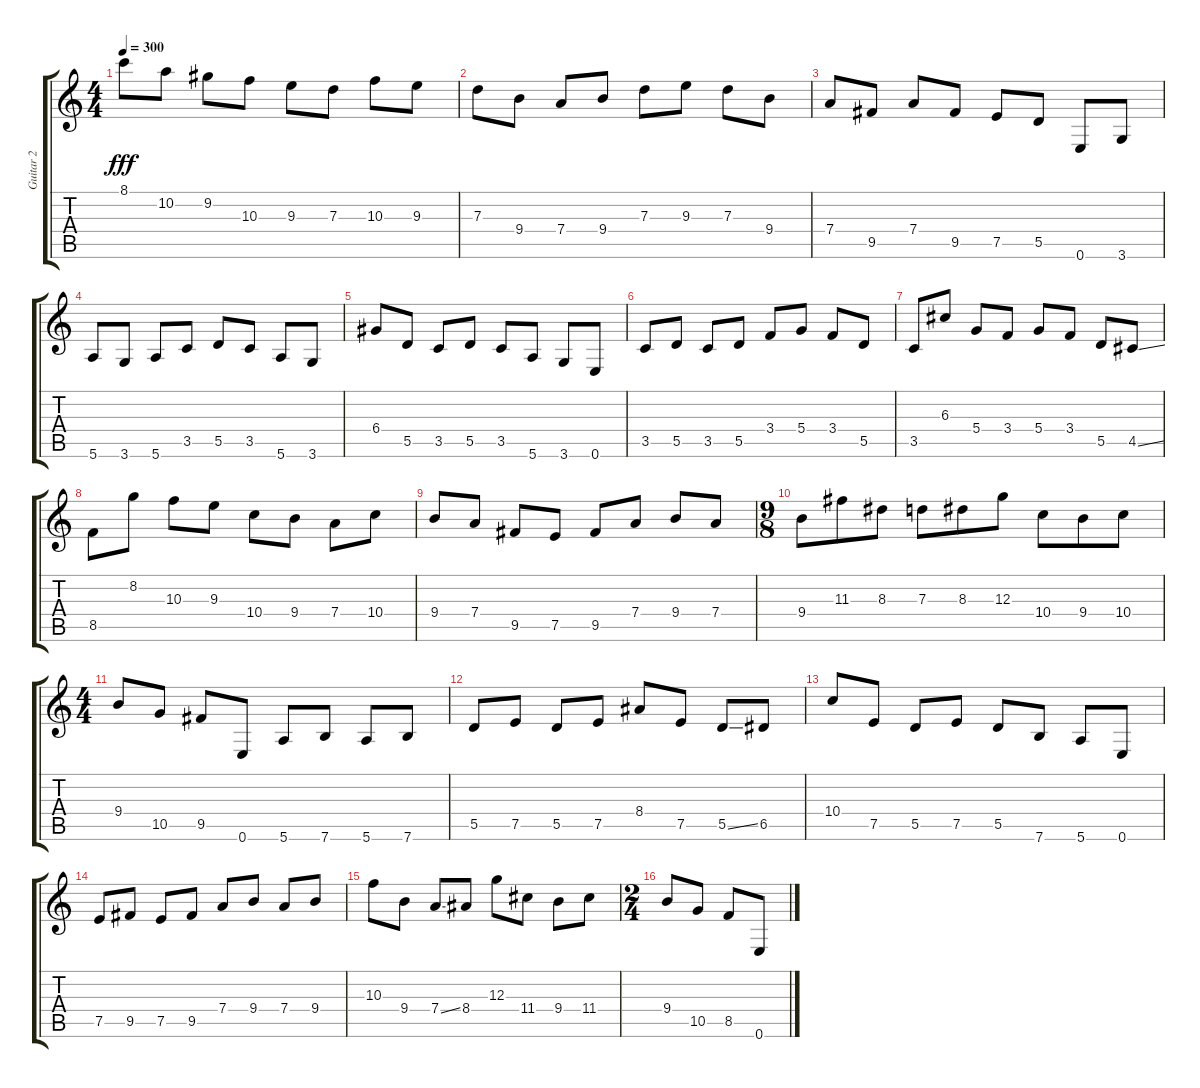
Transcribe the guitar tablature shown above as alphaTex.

\track ("Guitar 2" "Guitar 2") {instrument distortionguitar}
\staff {score tabs}
\tuning (E4 B3 G3 D3 A2 E2) {hide}
\ts (4 4)
\tempo 300
\clef g2
\ks c
8.1.8{dy fff} 10.2.8 9.2.8 10.3.8 9.3.8 7.3.8 10.3.8 9.3.8 |
7.3.8 9.4.8 7.4.8 9.4.8 7.3.8 9.3.8 7.3.8 9.4.8 |
7.4.8 9.5.8 7.4.8 9.5.8 7.5.8 5.5.8 0.6.8 3.6.8 |
5.6.8 3.6.8 5.6.8 3.5.8 5.5.8 3.5.8 5.6.8 3.6.8 |
6.4.8 5.5.8 3.5.8 5.5.8 3.5.8 5.6.8 3.6.8 0.6.8 |
3.5.8 5.5.8 3.5.8 5.5.8 3.4.8 5.4.8 3.4.8 5.5.8 |
3.5.8 6.3.8 5.4.8 3.4.8 5.4.8 3.4.8 5.5.8 4.5{ss}.8 |
8.5.8 8.2.8 10.3.8 9.3.8 10.4.8 9.4.8 7.4.8 10.4.8 |
9.4.8 7.4.8 9.5.8 7.5.8 9.5.8 7.4.8 9.4.8 7.4.8 |
\ts (9 8)
9.4.8 11.3.8 8.3.8 7.3.8 8.3.8 12.3.8 10.4.8 9.4.8 10.4.8 |
\ts (4 4)
9.4.8 10.5.8 9.5.8 0.6.8 5.6.8 7.6.8 5.6.8 7.6.8 |
5.5.8 7.5.8 5.5.8 7.5.8 8.4.8 7.5.8 5.5{ss}.8 6.5.8 |
10.4.8 7.5.8 5.5.8 7.5.8 5.5.8 7.6.8 5.6.8 0.6.8 |
7.5.8 9.5.8 7.5.8 9.5.8 7.4.8 9.4.8 7.4.8 9.4.8 |
10.3.8 9.4.8 7.4{ss}.8 8.4.8 12.3.8 11.4.8 9.4.8 11.4.8 |
\ts (2 4)
9.4.8 10.5.8 8.5.8 0.6.8
